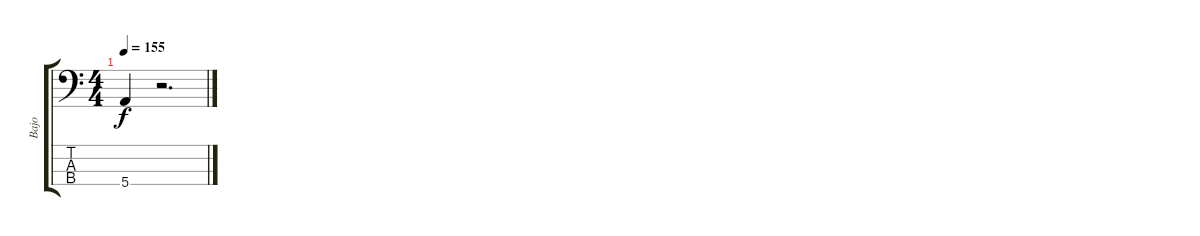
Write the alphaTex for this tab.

\track ("Bajo" "Bajo") {instrument electricbassfinger}
\staff {score tabs}
\tuning (G2 D2 A1 E1) {hide}
\ts (4 4)
\tempo 155
\clef f4
\ks c
5.4.4{dy f} r.2{d}
